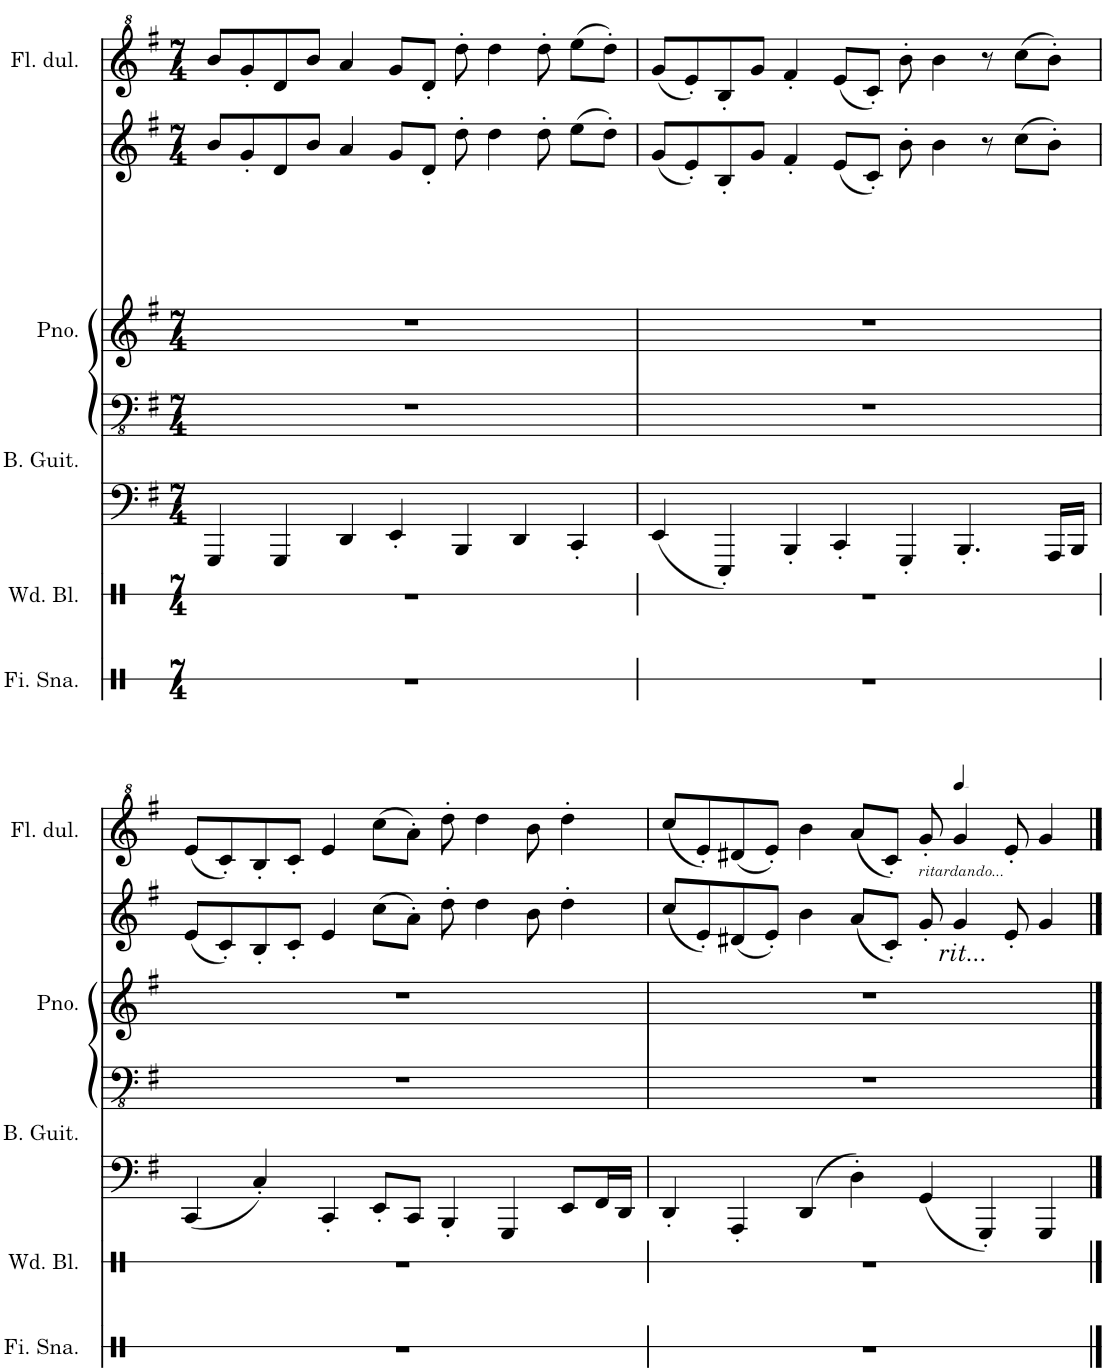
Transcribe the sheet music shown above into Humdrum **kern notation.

**kern	**kern	**kern	**kern	**kern	**kern	**kern
*part6	*part5	*part4	*part4	*part3	*part2	*part1
*staff7	*staff6	*staff5	*staff4	*staff3	*staff2	*staff1
*I"Finger Snap	*I"Wood Blocks	*I"Bass Guitar	*	*I"Piano	*I"Trompeta en Sib	*I"Flauta dulce
*I'Fi. Sna.	*I'Wd. Bl.	*I'B. Guit.	*	*I'Pno.	*I'Tpt	*I'Fl. dul.
!!LO:PB:g=z
*clefX	*clefX	*clefF4	*clefFv4	*clefG2	*clefG2	*clefG^2
*	*	*	*	*	*Trd1c2	*
*k[]	*k[]	*k[f#]	*k[f#]	*k[f#]	*k[f#]	*k[f#]
*M7/4	*M7/4	*M7/4	*M7/4	*M7/4	*M7/4	*M7/4
=17	=17	=17	=17	=17	=17	=17
1..r	1..r	4GGG/	1..r	1..r	8b/L	8bb/L
.	.	.	.	.	8g'/	8gg'/
.	.	4GGG/	.	.	8d/	8dd/
.	.	.	.	.	8b/J	8bb/J
.	.	4DD/	.	.	4a/	4aa/
.	.	4EE'/	.	.	8g/L	8gg/L
.	.	.	.	.	8d'/J	8dd'/J
.	.	4BBB/	.	.	8dd'\	8ddd'\
.	.	.	.	.	4dd\	4ddd\
.	.	4DD/	.	.	.	.
.	.	.	.	.	8dd'\	8ddd'\
.	.	4CC'/	.	.	(8ee\L	(8eee\L
.	.	.	.	.	8dd'\J)	8ddd'\J)
=18	=18	=18	=18	=18	=18	=18
1..r	1..r	4EE/	1..r	1..r	(8g/L	(8gg/L
.	.	.	.	.	8e'/)	8ee'/)
.	.	4EEE'/	.	.	8B'/	8b'/
.	.	.	.	.	8g/J	8gg/J
.	.	4BBB'/	.	.	4f#'/	4ff#'/
.	.	4CC'/	.	.	(8e/L	(8ee/L
.	.	.	.	.	8c'/J)	8cc'/J)
.	.	4GGG'/	.	.	8b'\	8bb'\
.	.	.	.	.	4b\	4bb\
.	.	4.BBB'/	.	.	.	.
.	.	.	.	.	8r	8r
.	.	.	.	.	(8cc\L	(8ccc\L
.	.	16AAA/LL	.	.	8b'\J)	8bb'\J)
.	.	16BBB/JJ	.	.	.	.
!!LO:LB:g=z
=19	=19	=19	=19	=19	=19	=19
1..r	1..r	4CC/	1..r	1..r	(8e/L	(8ee/L
.	.	.	.	.	8c'/)	8cc'/)
.	.	4C'/	.	.	8B'/	8b'/
.	.	.	.	.	8c'/J	8cc'/J
.	.	4CC'/	.	.	4e/	4ee/
.	.	8EE'/L	.	.	(8cc\L	(8ccc\L
.	.	8CC/J	.	.	8a'\J)	8aa'\J)
.	.	4BBB'/	.	.	8dd'\	8ddd'\
.	.	.	.	.	4dd\	4ddd\
.	.	4GGG/	.	.	.	.
.	.	.	.	.	8b\	8bb\
.	.	8EE/L	.	.	4dd'\	4ddd'\
.	.	16FF#/L	.	.	.	.
.	.	16DD/JJ	.	.	.	.
=20	=20	=20	=20	=20	=20	=20
1..r	1..r	4DD'/	1..r	1..r	(8cc/L	(8ccc/L
.	.	.	.	.	8e'/)	8ee'/)
.	.	4AAA'/	.	.	(8d#X/	(8dd#X/
.	.	.	.	.	8e'/J)	8ee'/J)
.	.	4DD/	.	.	4b\	4bb\
.	.	4D'\	.	.	(8a/L	(8aa/L
.	.	.	.	.	8c'/J)	8cc'/J)
!	!	!	!	!	!	!LO:TX:b:i:t=ritardando...
!	!	!	!	!	!LO:TX:b:i:t=rit...	!
.	.	4GG/	.	.	8g'/	8gg'/
*	*	*	*	*	*	*MM80
.	.	.	.	.	4g/	4gg/
.	.	4GGG'/	.	.	.	.
.	.	.	.	.	8e'/	8ee'/
.	.	4GGG/	.	.	4g/	4gg/
==	==	==	==	==	==	==
*-	*-	*-	*-	*-	*-	*-
